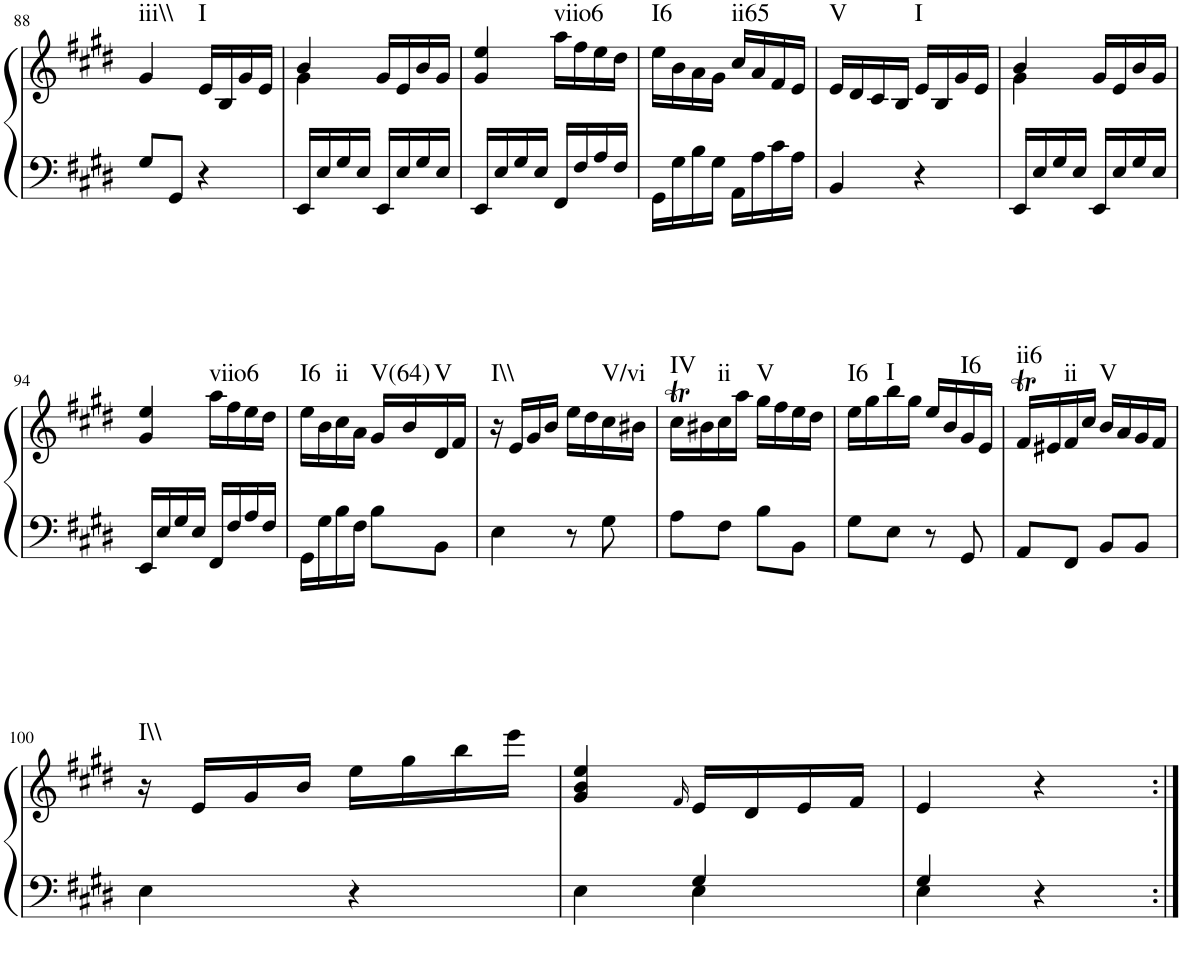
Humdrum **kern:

**kern	**kern	**harte
*part1	*part1	*part1
*staff2	*staff1	*
*I"Piano	*	*
*I'Pno.	*	*
!!LO:PB:g=z
*clefF4	*clefG2	*
*k[f#c#g#d#]	*k[f#c#g#d#]	*
*M2/4	*M2/4	*
=88	=88	=88
!	!	!LO:H:kt=iii\\
8G#/L	4g#/	N
8GG#/J	.	.
!	!	!LO:H:kt=I
4r	16e/LL	N
.	16B/	.
.	16g#/	.
.	16e/JJ	.
=89	=89	=89
*	*^	*
16EE/LL	4b/	4g#\	.
16E/	.	.	.
16G#/	.	.	.
16E/JJ	.	.	.
16EE/LL	16g#/LL	4ryy	.
16E/	16e/	.	.
16G#/	16b/	.	.
16E/JJ	16g#/JJ	.	.
*	*v	*v	*
=90	=90	=90
16EE/LL	4g#/ 4ee/	.
16E/	.	.
16G#/	.	.
16E/JJ	.	.
!	!	!LO:H:kt=viio6
16FF#/LL	16aa\LL	N
16F#/	16ff#\	.
16A/	16ee\	.
16F#/JJ	16dd#\JJ	.
=91	=91	=91
!	!	!LO:H:kt=I6
16GG#\LL	16ee\LL	N
16G#\	16b\	.
16B\	16a\	.
16G#\JJ	16g#\JJ	.
!	!	!LO:H:kt=ii65
16AA\LL	16cc#/LL	N
16A\	16a/	.
16c#\	16f#/	.
16A\JJ	16e/JJ	.
=92	=92	=92
!	!	!LO:H:kt=V
4BB/	16e/LL	N
.	16d#/	.
.	16c#/	.
.	16B/JJ	.
!	!	!LO:H:kt=I
4r	16e/LL	N
.	16B/	.
.	16g#/	.
.	16e/JJ	.
=93	=93	=93
*	*^	*
16EE/LL	4b/	4g#\	.
16E/	.	.	.
16G#/	.	.	.
16E/JJ	.	.	.
16EE/LL	16g#/LL	4ryy	.
16E/	16e/	.	.
16G#/	16b/	.	.
16E/JJ	16g#/JJ	.	.
*	*v	*v	*
!!LO:LB:g=z
=94	=94	=94
16EE/LL	4g#/ 4ee/	.
16E/	.	.
16G#/	.	.
16E/JJ	.	.
!	!	!LO:H:kt=viio6
16FF#/LL	16aa\LL	N
16F#/	16ff#\	.
16A/	16ee\	.
16F#/JJ	16dd#\JJ	.
=95	=95	=95
!	!	!LO:H:kt=I6
16GG#\LL	16ee\LL	N
16G#\	16b\	.
!	!	!LO:H:kt=ii
16B\	16cc#\	N
16F#\JJ	16a\JJ	.
!	!	!LO:H:kt=V(64)
8B\L	16g#/LL	N
.	16b/	.
!	!	!LO:H:kt=V
8BB\J	16d#/	N
.	16f#/JJ	.
=96	=96	=96
!	!	!LO:H:kt=I\\
4E\	16r	N
.	16e/LL	.
.	16g#/	.
.	16b/JJ	.
8r	16ee\LL	.
.	16dd#\	.
!	!	!LO:H:kt=V/vi
8G#\	16cc#\	N
.	16b#X\JJ	.
=97	=97	=97
!	!	!LO:H:kt=IV
8A\L	16cc#T\LL	N
.	16b#X\	.
!	!	!LO:H:kt=ii
8F#\J	16cc#\	N
.	16aa\JJ	.
!	!	!LO:H:kt=V
8B\L	16gg#\LL	N
.	16ff#\	.
8BB\J	16ee\	.
.	16dd#\JJ	.
=98	=98	=98
!	!	!LO:H:kt=I6
8G#\L	16ee\LL	N
.	16gg#\	.
!	!	!LO:H:kt=I
8E\J	16bb\	N
.	16gg#\JJ	.
8r	16ee/LL	.
.	16b/	.
!	!	!LO:H:kt=I6
8GG#/	16g#/	N
.	16e/JJ	.
=99	=99	=99
!	!	!LO:H:kt=ii6
8AA/L	16f#T/LL	N
.	16e#X/	.
!	!	!LO:H:kt=ii
8FF#/J	16f#/	N
.	16cc#/JJ	.
!	!	!LO:H:kt=V
8BB/L	16b/LL	N
.	16a/	.
8BB/J	16g#/	.
.	16f#/JJ	.
!!LO:LB:g=z
=100	=100	=100
!	!	!LO:H:kt=I\\
4E\	16r	N
.	16e/LL	.
.	16g#/	.
.	16b/JJ	.
4r	16ee\LL	.
.	16gg#\	.
.	16bb\	.
.	16eee\JJ	.
=101	=101	=101
*^	*	*
4E\	4ryy	4g#/ 4b/ 4ee/	.
.	.	16qf#/	.
4G#/	4E\	16e/LL	.
.	.	16d#/	.
.	.	16e/	.
.	.	16f#/JJ	.
=102	=102	=102	=102
4G#/	4E\	4e/	.
4r	4ryy	4r	.
*v	*v	*	*
=:|!	=:|!	=:|!
*-	*-	*-
